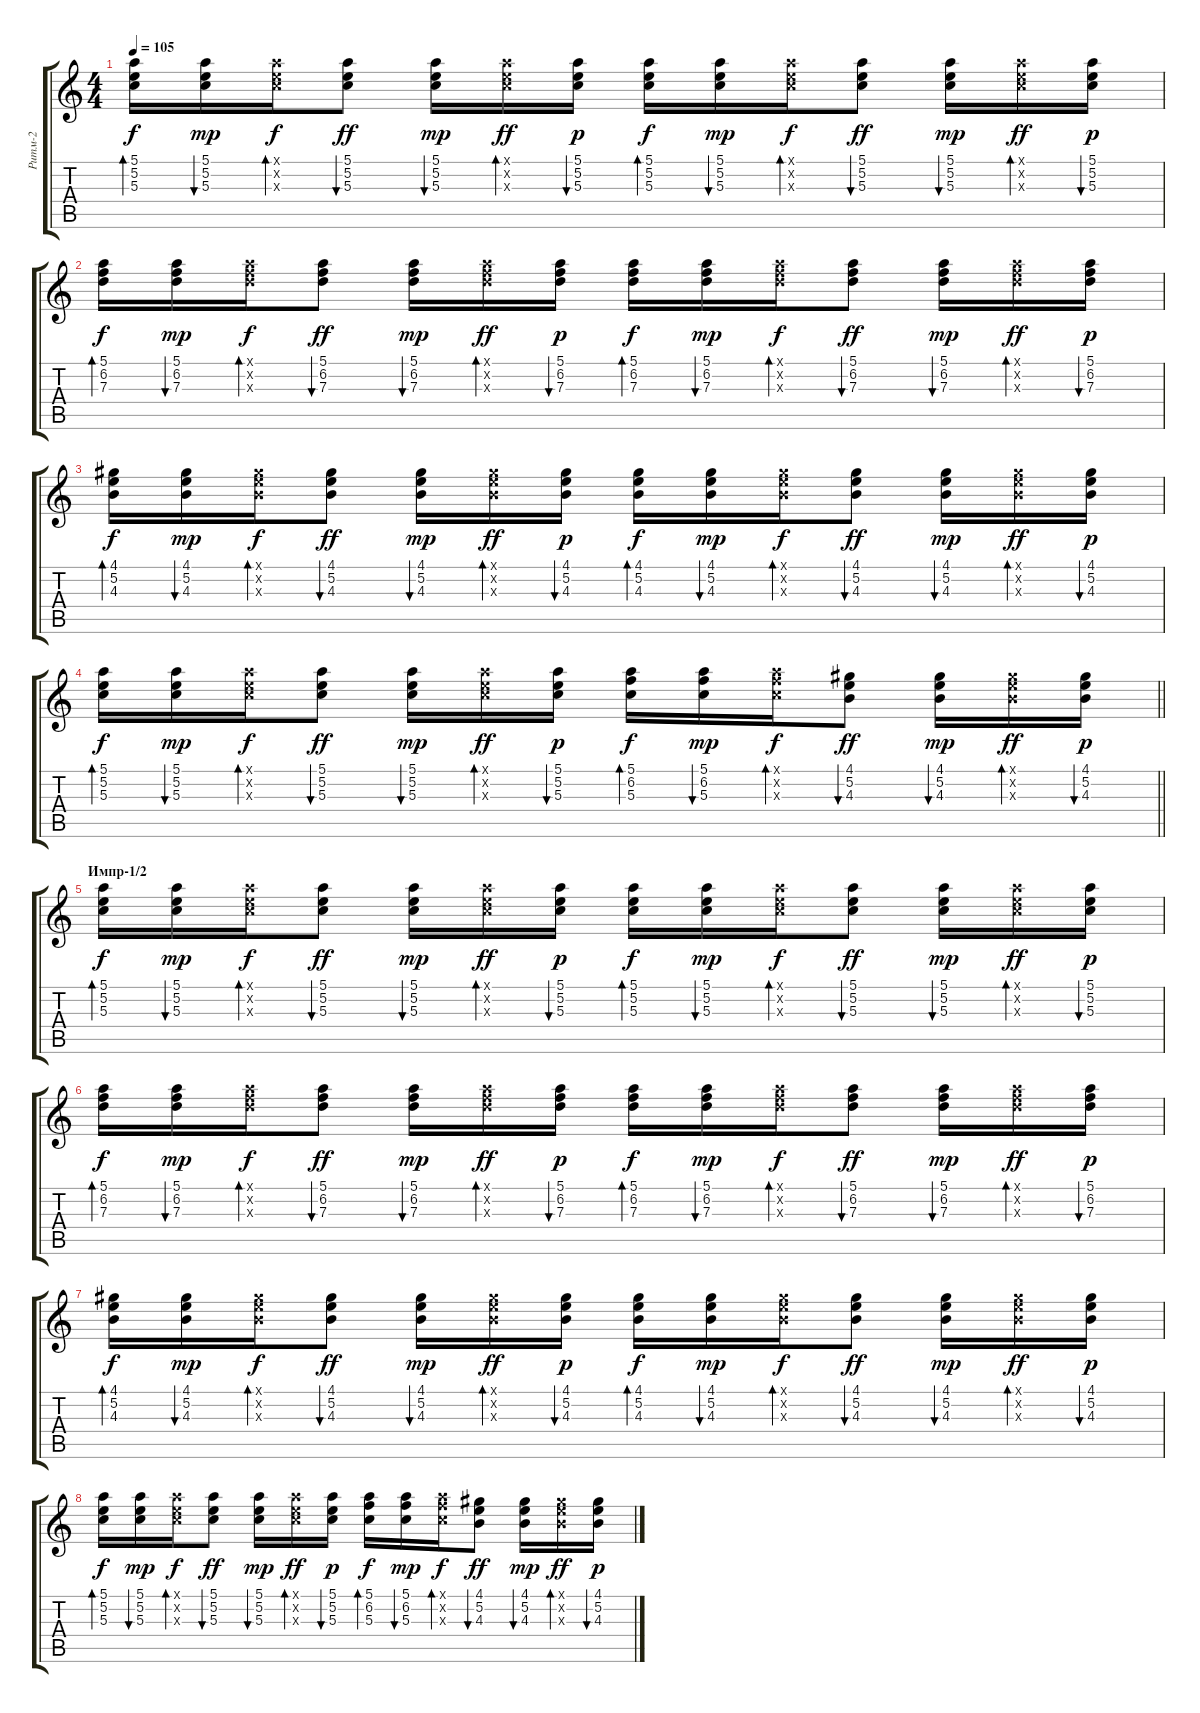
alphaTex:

\track ("Ритм-2" "Ритм-2") {instrument electricguitarjazz}
\staff {score tabs}
\tuning (E4 B3 G3 D3 A2 E2) {hide}
\ts (4 4)
\tempo 105
\clef g2
\ks c
(5.1 5.2 5.3).16{bd 60 dy f} (5.1 5.2 5.3).16{bu 60 dy mp} (5.1{x} 5.2{x} 5.3{x}).16{bd 60 dy f} (5.1 5.2 5.3).8{bu 60 dy ff} (5.1 5.2 5.3).16{bu 60 dy mp} (5.1{x} 5.2{x} 5.3{x}).16{bd 60 dy ff} (5.1 5.2 5.3).16{bu 60 dy p} (5.1 5.2 5.3).16{bd 60 dy f} (5.1 5.2 5.3).16{bu 60 dy mp} (5.1{x} 5.2{x} 5.3{x}).16{bd 60 dy f} (5.1 5.2 5.3).8{bu 60 dy ff} (5.1 5.2 5.3).16{bu 60 dy mp} (5.1{x} 5.2{x} 5.3{x}).16{bd 60 dy ff} (5.1 5.2 5.3).16{bu 60 dy p} |
(5.1 6.2 7.3).16{bd 60 dy f} (5.1 6.2 7.3).16{bu 60 dy mp} (5.1{x} 6.2{x} 7.3{x}).16{bd 60 dy f} (5.1 6.2 7.3).8{bu 60 dy ff} (5.1 6.2 7.3).16{bu 60 dy mp} (5.1{x} 6.2{x} 7.3{x}).16{bd 60 dy ff} (5.1 6.2 7.3).16{bu 60 dy p} (5.1 6.2 7.3).16{bd 60 dy f} (5.1 6.2 7.3).16{bu 60 dy mp} (5.1{x} 6.2{x} 7.3{x}).16{bd 60 dy f} (5.1 6.2 7.3).8{bu 60 dy ff} (5.1 6.2 7.3).16{bu 60 dy mp} (5.1{x} 6.2{x} 7.3{x}).16{bd 60 dy ff} (5.1 6.2 7.3).16{bu 60 dy p} |
(4.1 5.2 4.3).16{bd 60 dy f} (4.1 5.2 4.3).16{bu 60 dy mp} (4.1{x} 5.2{x} 4.3{x}).16{bd 60 dy f} (4.1 5.2 4.3).8{bu 60 dy ff} (4.1 5.2 4.3).16{bu 60 dy mp} (4.1{x} 5.2{x} 4.3{x}).16{bd 60 dy ff} (4.1 5.2 4.3).16{bu 60 dy p} (4.1 5.2 4.3).16{bd 60 dy f} (4.1 5.2 4.3).16{bu 60 dy mp} (4.1{x} 5.2{x} 4.3{x}).16{bd 60 dy f} (4.1 5.2 4.3).8{bu 60 dy ff} (4.1 5.2 4.3).16{bu 60 dy mp} (4.1{x} 5.2{x} 4.3{x}).16{bd 60 dy ff} (4.1 5.2 4.3).16{bu 60 dy p} |
\barLineRight lightlight
(5.1 5.2 5.3).16{bd 60 dy f} (5.1 5.2 5.3).16{bu 60 dy mp} (5.1{x} 5.2{x} 5.3{x}).16{bd 60 dy f} (5.1 5.2 5.3).8{bu 60 dy ff} (5.1 5.2 5.3).16{bu 60 dy mp} (5.1{x} 5.2{x} 5.3{x}).16{bd 60 dy ff} (5.1 5.2 5.3).16{bu 60 dy p} (5.1 6.2 5.3).16{bd 60 dy f} (5.1 6.2 5.3).16{bu 60 dy mp} (5.1{x} 6.2{x} 5.3{x}).16{bd 60 dy f} (4.1 5.2 4.3).8{bu 60 dy ff} (4.1 5.2 4.3).16{bu 60 dy mp} (4.1{x} 5.2{x} 4.3{x}).16{bd 60 dy ff} (4.1 5.2 4.3).16{bu 60 dy p} |
\section ("" "Импр-1/2")
(5.1 5.2 5.3).16{bd 60 dy f} (5.1 5.2 5.3).16{bu 60 dy mp} (5.1{x} 5.2{x} 5.3{x}).16{bd 60 dy f} (5.1 5.2 5.3).8{bu 60 dy ff} (5.1 5.2 5.3).16{bu 60 dy mp} (5.1{x} 5.2{x} 5.3{x}).16{bd 60 dy ff} (5.1 5.2 5.3).16{bu 60 dy p} (5.1 5.2 5.3).16{bd 60 dy f} (5.1 5.2 5.3).16{bu 60 dy mp} (5.1{x} 5.2{x} 5.3{x}).16{bd 60 dy f} (5.1 5.2 5.3).8{bu 60 dy ff} (5.1 5.2 5.3).16{bu 60 dy mp} (5.1{x} 5.2{x} 5.3{x}).16{bd 60 dy ff} (5.1 5.2 5.3).16{bu 60 dy p} |
(5.1 6.2 7.3).16{bd 60 dy f} (5.1 6.2 7.3).16{bu 60 dy mp} (5.1{x} 6.2{x} 7.3{x}).16{bd 60 dy f} (5.1 6.2 7.3).8{bu 60 dy ff} (5.1 6.2 7.3).16{bu 60 dy mp} (5.1{x} 6.2{x} 7.3{x}).16{bd 60 dy ff} (5.1 6.2 7.3).16{bu 60 dy p} (5.1 6.2 7.3).16{bd 60 dy f} (5.1 6.2 7.3).16{bu 60 dy mp} (5.1{x} 6.2{x} 7.3{x}).16{bd 60 dy f} (5.1 6.2 7.3).8{bu 60 dy ff} (5.1 6.2 7.3).16{bu 60 dy mp} (5.1{x} 6.2{x} 7.3{x}).16{bd 60 dy ff} (5.1 6.2 7.3).16{bu 60 dy p} |
(4.1 5.2 4.3).16{bd 60 dy f} (4.1 5.2 4.3).16{bu 60 dy mp} (4.1{x} 5.2{x} 4.3{x}).16{bd 60 dy f} (4.1 5.2 4.3).8{bu 60 dy ff} (4.1 5.2 4.3).16{bu 60 dy mp} (4.1{x} 5.2{x} 4.3{x}).16{bd 60 dy ff} (4.1 5.2 4.3).16{bu 60 dy p} (4.1 5.2 4.3).16{bd 60 dy f} (4.1 5.2 4.3).16{bu 60 dy mp} (4.1{x} 5.2{x} 4.3{x}).16{bd 60 dy f} (4.1 5.2 4.3).8{bu 60 dy ff} (4.1 5.2 4.3).16{bu 60 dy mp} (4.1{x} 5.2{x} 4.3{x}).16{bd 60 dy ff} (4.1 5.2 4.3).16{bu 60 dy p} |
(5.1 5.2 5.3).16{bd 60 dy f} (5.1 5.2 5.3).16{bu 60 dy mp} (5.1{x} 5.2{x} 5.3{x}).16{bd 60 dy f} (5.1 5.2 5.3).8{bu 60 dy ff} (5.1 5.2 5.3).16{bu 60 dy mp} (5.1{x} 5.2{x} 5.3{x}).16{bd 60 dy ff} (5.1 5.2 5.3).16{bu 60 dy p} (5.1 6.2 5.3).16{bd 60 dy f} (5.1 6.2 5.3).16{bu 60 dy mp} (5.1{x} 6.2{x} 5.3{x}).16{bd 60 dy f} (4.1 5.2 4.3).8{bu 60 dy ff} (4.1 5.2 4.3).16{bu 60 dy mp} (4.1{x} 5.2{x} 4.3{x}).16{bd 60 dy ff} (4.1 5.2 4.3).16{bu 60 dy p}
